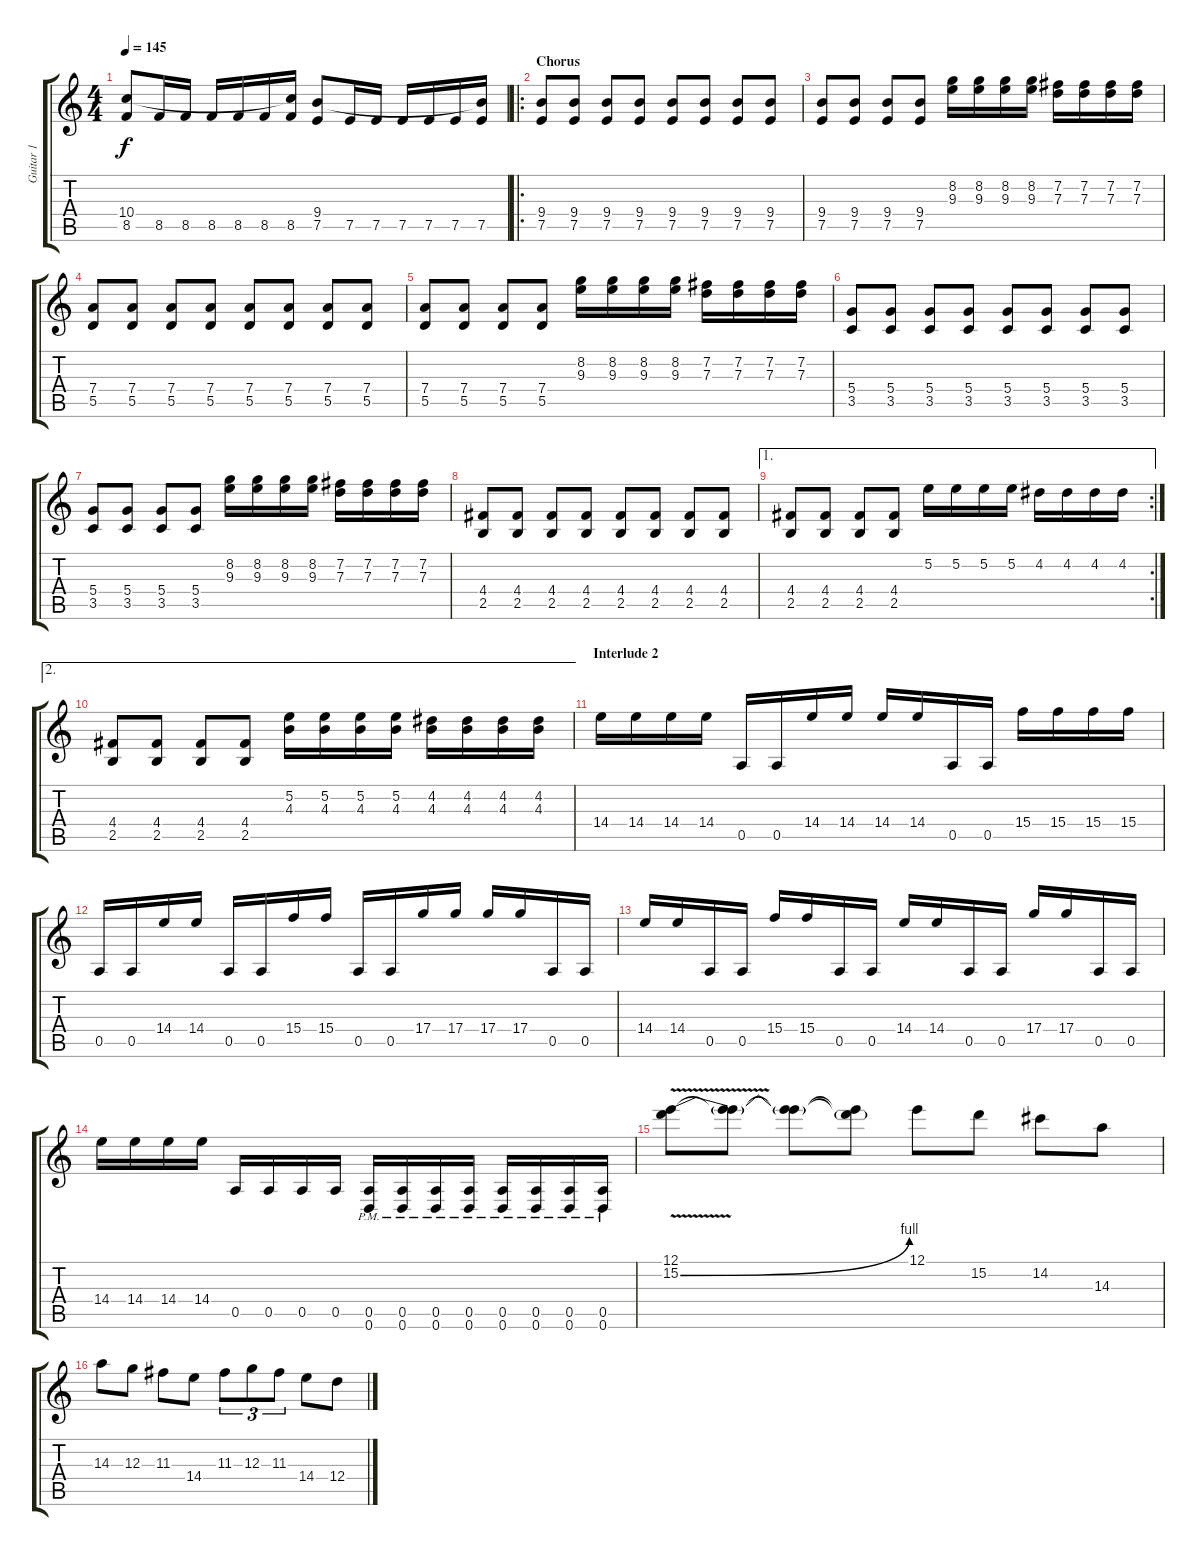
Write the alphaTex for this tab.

\track ("Guitar 1" "Guitar 1") {instrument distortionguitar}
\staff {score tabs}
\tuning (E4 B3 G3 D3 A2 D2) {hide}
\ts (4 4)
\tempo 145
\clef g2
\ks c
(10.4 8.5).8{dy f} 8.5.16 8.5.16 8.5.16 8.5.16 8.5.16 (10.4{t} 8.5).16 (9.4 7.5).8 7.5.16 7.5.16 7.5.16 7.5.16 7.5.16 (9.4{t} 7.5).16 |
\ro
\section ("" "Chorus")
(9.4 7.5).8 (9.4 7.5).8 (9.4 7.5).8 (9.4 7.5).8 (9.4 7.5).8 (9.4 7.5).8 (9.4 7.5).8 (9.4 7.5).8 |
(9.4 7.5).8 (9.4 7.5).8 (9.4 7.5).8 (9.4 7.5).8 (8.2 9.3).16 (8.2 9.3).16 (8.2 9.3).16 (8.2 9.3).16 (7.2 7.3).16 (7.2 7.3).16 (7.2 7.3).16 (7.2 7.3).16 |
(7.4 5.5).8 (7.4 5.5).8 (7.4 5.5).8 (7.4 5.5).8 (7.4 5.5).8 (7.4 5.5).8 (7.4 5.5).8 (7.4 5.5).8 |
(7.4 5.5).8 (7.4 5.5).8 (7.4 5.5).8 (7.4 5.5).8 (8.2 9.3).16 (8.2 9.3).16 (8.2 9.3).16 (8.2 9.3).16 (7.2 7.3).16 (7.2 7.3).16 (7.2 7.3).16 (7.2 7.3).16 |
(5.4 3.5).8 (5.4 3.5).8 (5.4 3.5).8 (5.4 3.5).8 (5.4 3.5).8 (5.4 3.5).8 (5.4 3.5).8 (5.4 3.5).8 |
(5.4 3.5).8 (5.4 3.5).8 (5.4 3.5).8 (5.4 3.5).8 (8.2 9.3).16 (8.2 9.3).16 (8.2 9.3).16 (8.2 9.3).16 (7.2 7.3).16 (7.2 7.3).16 (7.2 7.3).16 (7.2 7.3).16 |
(4.4 2.5).8 (4.4 2.5).8 (4.4 2.5).8 (4.4 2.5).8 (4.4 2.5).8 (4.4 2.5).8 (4.4 2.5).8 (4.4 2.5).8 |
\ae 1
\rc 2
(4.4 2.5).8 (4.4 2.5).8 (4.4 2.5).8 (4.4 2.5).8 5.2.16 5.2.16 5.2.16 5.2.16 4.2.16 4.2.16 4.2.16 4.2.16 |
\ae 2
(4.4 2.5).8 (4.4 2.5).8 (4.4 2.5).8 (4.4 2.5).8 (5.2 4.3).16 (5.2 4.3).16 (5.2 4.3).16 (5.2 4.3).16 (4.2 4.3).16 (4.2 4.3).16 (4.2 4.3).16 (4.2 4.3).16 |
\section ("" "Interlude 2")
14.4.16 14.4.16 14.4.16 14.4.16 0.5.16 0.5.16 14.4.16 14.4.16 14.4.16 14.4.16 0.5.16 0.5.16 15.4.16 15.4.16 15.4.16 15.4.16 |
0.5.16 0.5.16 14.4.16 14.4.16 0.5.16 0.5.16 15.4.16 15.4.16 0.5.16 0.5.16 17.4.16 17.4.16 17.4.16 17.4.16 0.5.16 0.5.16 |
14.4.16 14.4.16 0.5.16 0.5.16 15.4.16 15.4.16 0.5.16 0.5.16 14.4.16 14.4.16 0.5.16 0.5.16 17.4.16 17.4.16 0.5.16 0.5.16 |
14.4.16 14.4.16 14.4.16 14.4.16 0.5.16 0.5.16 0.5.16 0.5.16 (0.5{pm} 0.6{pm}).16 (0.5{pm} 0.6{pm}).16 (0.5{pm} 0.6{pm}).16 (0.5{pm} 0.6{pm}).16 (0.5{pm} 0.6{pm}).16 (0.5{pm} 0.6{pm}).16 (0.5{pm} 0.6{pm}).16 (0.5{pm} 0.6{pm}).16 |
(12.1 15.2{be (bend 0 0 60 4) v}).8 (12.1{t} 15.2{t}).8 (12.1{t} 15.2{t}).8 (12.1{t} 15.2{t}).8 12.1.8 15.2.8 14.2.8 14.3.8 |
14.3.8 12.3.8 11.3.8 14.4.8 11.3.8{tu (3 2)} 12.3.8{tu (3 2)} 11.3.8{tu (3 2)} 14.4.8 12.4.8
